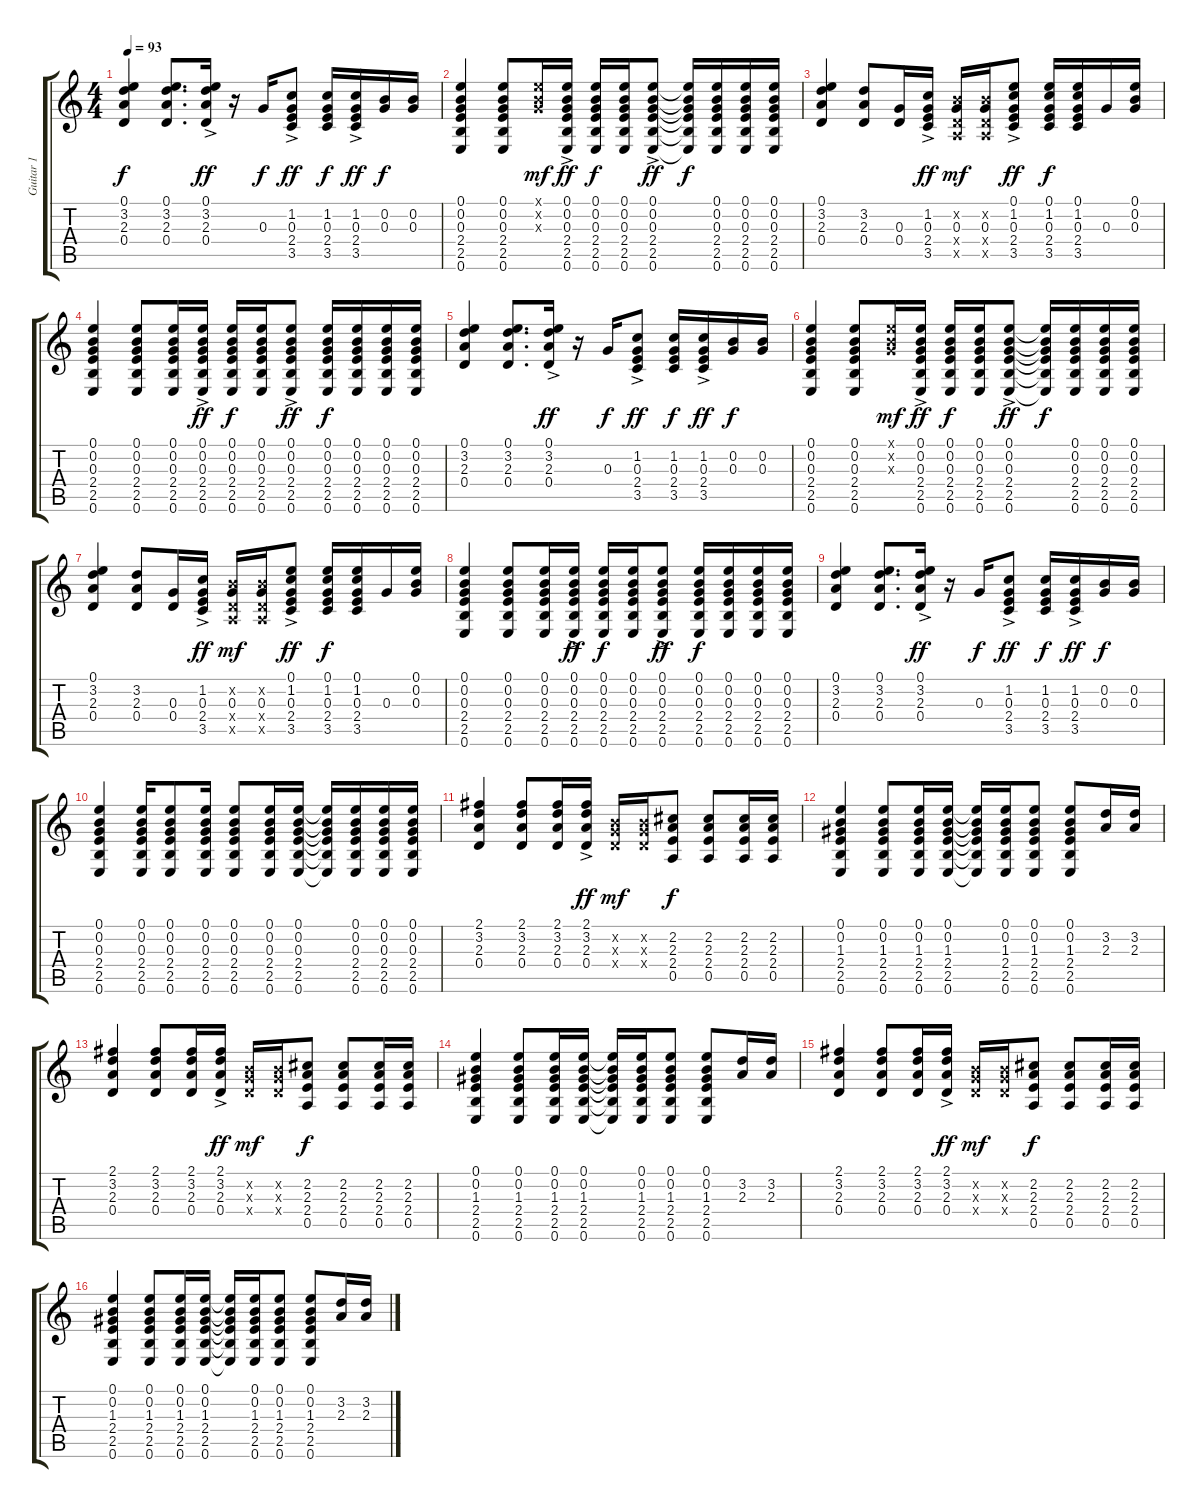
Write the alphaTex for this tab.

\track ("Guitar 1" "Guitar 1") {instrument acousticguitarsteel}
\staff {score tabs}
\tuning (E4 B3 G3 D3 A2 E2) {hide}
\ts (4 4)
\tempo 93
\clef g2
\ks c
(0.1 3.2 2.3 0.4).4{dy f} (0.1 3.2 2.3 0.4).8{d} (0.1{ac} 3.2 2.3 0.4).16{dy ff} r.16 0.3.16{dy f} (1.2 0.3 2.4 3.5{ac}).8{dy ff} (1.2 0.3 2.4 3.5).16{dy f} (1.2{ac} 0.3 2.4 3.5).16{dy ff} (0.2 0.3).16{dy f} (0.2 0.3).16 |
(0.1 0.2 0.3 2.4 2.5 0.6).4 (0.1 0.2 0.3 2.4 2.5 0.6).8 (0.1{x} 0.2{x} 0.3{x}).16{dy mf} (0.1 0.2 0.3{ac} 2.4 2.5 0.6).16{dy ff} (0.1 0.2 0.3 2.4 2.5 0.6).16{dy f} (0.1 0.2 0.3 2.4 2.5 0.6).16 (0.1{ac} 0.2 0.3 2.4 2.5 0.6).8{dy ff} (0.1{t} 0.2{t} 0.3{t} 2.4{t} 2.5{t} 0.6{t}).16{dy f} (0.1 0.2 0.3 2.4 2.5 0.6).16 (0.1 0.2 0.3 2.4 2.5 0.6).16 (0.1 0.2 0.3 2.4 2.5 0.6).16 |
(0.1 3.2 2.3 0.4).4 (3.2 2.3 0.4).8 (0.3 0.4).16 (1.2 0.3{ac} 2.4 3.5).16{dy ff} (0.2{x} 0.3 0.4{x} 0.5{x}).16{dy mf} (0.2{x} 0.3 0.4{x} 0.5{x}).16 (0.1 1.2 0.3{ac} 2.4 3.5).8{dy ff} (0.1 1.2 0.3 2.4 3.5).16{dy f} (0.1 1.2 0.3 2.4 3.5).16 0.3.16 (0.1 0.2 0.3).16 |
(0.1 0.2 0.3 2.4 2.5 0.6).4 (0.1 0.2 0.3 2.4 2.5 0.6).8 (0.1 0.2 0.3 2.4 2.5 0.6).16 (0.1{ac} 0.2 0.3 2.4 2.5 0.6).16{dy ff} (0.1 0.2 0.3 2.4 2.5 0.6).16{dy f} (0.1 0.2 0.3 2.4 2.5 0.6).16 (0.1{ac} 0.2 0.3 2.4 2.5 0.6).8{dy ff} (0.1 0.2 0.3 2.4 2.5 0.6).16{dy f} (0.1 0.2 0.3 2.4 2.5 0.6).16 (0.1 0.2 0.3 2.4 2.5 0.6).16 (0.1 0.2 0.3 2.4 2.5 0.6).16 |
(0.1 3.2 2.3 0.4).4 (0.1 3.2 2.3 0.4).8{d} (0.1{ac} 3.2 2.3 0.4).16{dy ff} r.16 0.3.16{dy f} (1.2 0.3 2.4 3.5{ac}).8{dy ff} (1.2 0.3 2.4 3.5).16{dy f} (1.2{ac} 0.3 2.4 3.5).16{dy ff} (0.2 0.3).16{dy f} (0.2 0.3).16 |
(0.1 0.2 0.3 2.4 2.5 0.6).4 (0.1 0.2 0.3 2.4 2.5 0.6).8 (0.1{x} 0.2{x} 0.3{x}).16{dy mf} (0.1 0.2 0.3{ac} 2.4 2.5 0.6).16{dy ff} (0.1 0.2 0.3 2.4 2.5 0.6).16{dy f} (0.1 0.2 0.3 2.4 2.5 0.6).16 (0.1{ac} 0.2 0.3 2.4 2.5 0.6).8{dy ff} (0.1{t} 0.2{t} 0.3{t} 2.4{t} 2.5{t} 0.6{t}).16{dy f} (0.1 0.2 0.3 2.4 2.5 0.6).16 (0.1 0.2 0.3 2.4 2.5 0.6).16 (0.1 0.2 0.3 2.4 2.5 0.6).16 |
(0.1 3.2 2.3 0.4).4 (3.2 2.3 0.4).8 (0.3 0.4).16 (1.2 0.3{ac} 2.4 3.5).16{dy ff} (0.2{x} 0.3 0.4{x} 0.5{x}).16{dy mf} (0.2{x} 0.3 0.4{x} 0.5{x}).16 (0.1 1.2 0.3{ac} 2.4 3.5).8{dy ff} (0.1 1.2 0.3 2.4 3.5).16{dy f} (0.1 1.2 0.3 2.4 3.5).16 0.3.16 (0.1 0.2 0.3).16 |
(0.1 0.2 0.3 2.4 2.5 0.6).4 (0.1 0.2 0.3 2.4 2.5 0.6).8 (0.1 0.2 0.3 2.4 2.5 0.6).16 (0.1{ac} 0.2 0.3 2.4 2.5 0.6).16{dy ff} (0.1 0.2 0.3 2.4 2.5 0.6).16{dy f} (0.1 0.2 0.3 2.4 2.5 0.6).16 (0.1{ac} 0.2 0.3 2.4 2.5 0.6).8{dy ff} (0.1 0.2 0.3 2.4 2.5 0.6).16{dy f} (0.1 0.2 0.3 2.4 2.5 0.6).16 (0.1 0.2 0.3 2.4 2.5 0.6).16 (0.1 0.2 0.3 2.4 2.5 0.6).16 |
(0.1 3.2 2.3 0.4).4 (0.1 3.2 2.3 0.4).8{d} (0.1{ac} 3.2 2.3 0.4).16{dy ff} r.16 0.3.16{dy f} (1.2 0.3 2.4 3.5{ac}).8{dy ff} (1.2 0.3 2.4 3.5).16{dy f} (1.2{ac} 0.3 2.4 3.5).16{dy ff} (0.2 0.3).16{dy f} (0.2 0.3).16 |
(0.1 0.2 0.3 2.4 2.5 0.6).4 (0.1 0.2 0.3 2.4 2.5 0.6).16 (0.1 0.2 0.3 2.4 2.5 0.6).8 (0.1 0.2 0.3 2.4 2.5 0.6).16 (0.1 0.2 0.3 2.4 2.5 0.6).8 (0.1 0.2 0.3 2.4 2.5 0.6).16 (0.1 0.2 0.3 2.4 2.5 0.6).16 (0.1{t} 0.2{t} 0.3{t} 2.4{t} 2.5{t} 0.6{t}).16 (0.1 0.2 0.3 2.4 2.5 0.6).16 (0.1 0.2 0.3 2.4 2.5 0.6).16 (0.1 0.2 0.3 2.4 2.5 0.6).16 |
(2.1 3.2 2.3 0.4).4 (2.1 3.2 2.3 0.4).8 (2.1 3.2 2.3 0.4).16 (2.1{ac} 3.2 2.3 0.4).16{dy ff} (0.2{x} 0.3{x} 0.4{x}).16{dy mf} (0.2{x} 0.3{x} 0.4{x}).16 (2.2 2.3 2.4 0.5).8{dy f} (2.2 2.3 2.4 0.5).8 (2.2 2.3 2.4 0.5).16 (2.2 2.3 2.4 0.5).16 |
(0.1 0.2 1.3 2.4 2.5 0.6).4 (0.1 0.2 1.3 2.4 2.5 0.6).8 (0.1 0.2 1.3 2.4 2.5 0.6).16 (0.1 0.2 1.3 2.4 2.5 0.6).16 (0.1{t} 0.2{t} 1.3{t} 2.4{t} 2.5{t} 0.6{t}).16 (0.1 0.2 1.3 2.4 2.5 0.6).16 (0.1 0.2 1.3 2.4 2.5 0.6).8 (0.1 0.2 1.3 2.4 2.5 0.6).8 (3.2 2.3).16 (3.2 2.3).16 |
(2.1 3.2 2.3 0.4).4 (2.1 3.2 2.3 0.4).8 (2.1 3.2 2.3 0.4).16 (2.1{ac} 3.2 2.3 0.4).16{dy ff} (0.2{x} 0.3{x} 0.4{x}).16{dy mf} (0.2{x} 0.3{x} 0.4{x}).16 (2.2 2.3 2.4 0.5).8{dy f} (2.2 2.3 2.4 0.5).8 (2.2 2.3 2.4 0.5).16 (2.2 2.3 2.4 0.5).16 |
(0.1 0.2 1.3 2.4 2.5 0.6).4 (0.1 0.2 1.3 2.4 2.5 0.6).8 (0.1 0.2 1.3 2.4 2.5 0.6).16 (0.1 0.2 1.3 2.4 2.5 0.6).16 (0.1{t} 0.2{t} 1.3{t} 2.4{t} 2.5{t} 0.6{t}).16 (0.1 0.2 1.3 2.4 2.5 0.6).16 (0.1 0.2 1.3 2.4 2.5 0.6).8 (0.1 0.2 1.3 2.4 2.5 0.6).8 (3.2 2.3).16 (3.2 2.3).16 |
(2.1 3.2 2.3 0.4).4 (2.1 3.2 2.3 0.4).8 (2.1 3.2 2.3 0.4).16 (2.1{ac} 3.2 2.3 0.4).16{dy ff} (0.2{x} 0.3{x} 0.4{x}).16{dy mf} (0.2{x} 0.3{x} 0.4{x}).16 (2.2 2.3 2.4 0.5).8{dy f} (2.2 2.3 2.4 0.5).8 (2.2 2.3 2.4 0.5).16 (2.2 2.3 2.4 0.5).16 |
(0.1 0.2 1.3 2.4 2.5 0.6).4 (0.1 0.2 1.3 2.4 2.5 0.6).8 (0.1 0.2 1.3 2.4 2.5 0.6).16 (0.1 0.2 1.3 2.4 2.5 0.6).16 (0.1{t} 0.2{t} 1.3{t} 2.4{t} 2.5{t} 0.6{t}).16 (0.1 0.2 1.3 2.4 2.5 0.6).16 (0.1 0.2 1.3 2.4 2.5 0.6).8 (0.1 0.2 1.3 2.4 2.5 0.6).8 (3.2 2.3).16 (3.2 2.3).16
